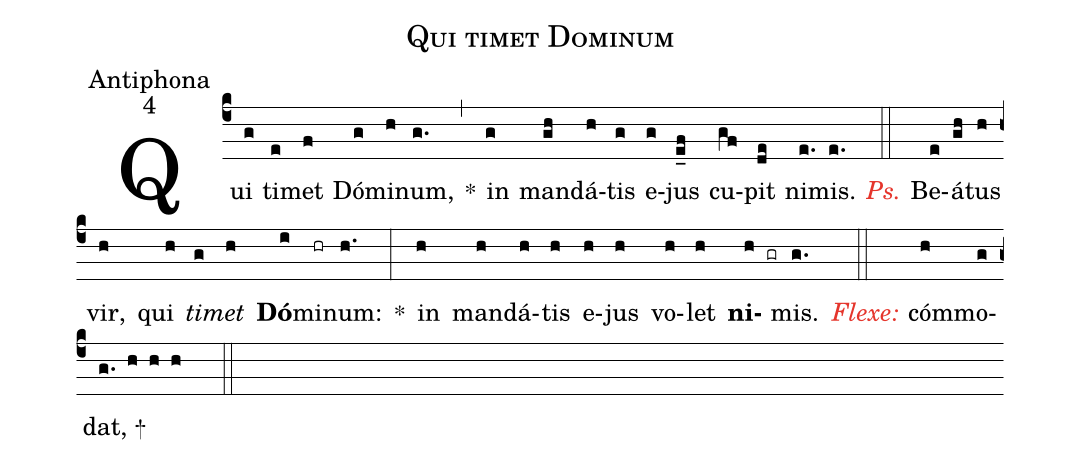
name:Qui timet Dominum;
office-part:Antiphona;
mode:4;
%%
(c4) Qui(g) ti(e)met(f) Dó(g)mi(h)num,(g.) *(,) in(g) man(gh)dá(h)tis(g) e(g)jus(e_f) cu(gf)pit(de) ni(e.)mis.(e.) (::)

<i><c>Ps.</c></i> Be(e)á(gh)tus(h) vir,(h) qui(h) <i>ti</i>(g)<i>met</i>(h) <b>Dó</b>(i)mi(hr)num:(h.) *(:) in(h) man(h)dá(h)tis(h) e(h)jus(h) vo(h)let(h) <b>ni</b>(h gr)mis.(g.) (::)
<i><c>Flexe:</c></i>  c{ó}m(h)mo(g)dat, <sp>+</sp>(g. h h h  ::)
